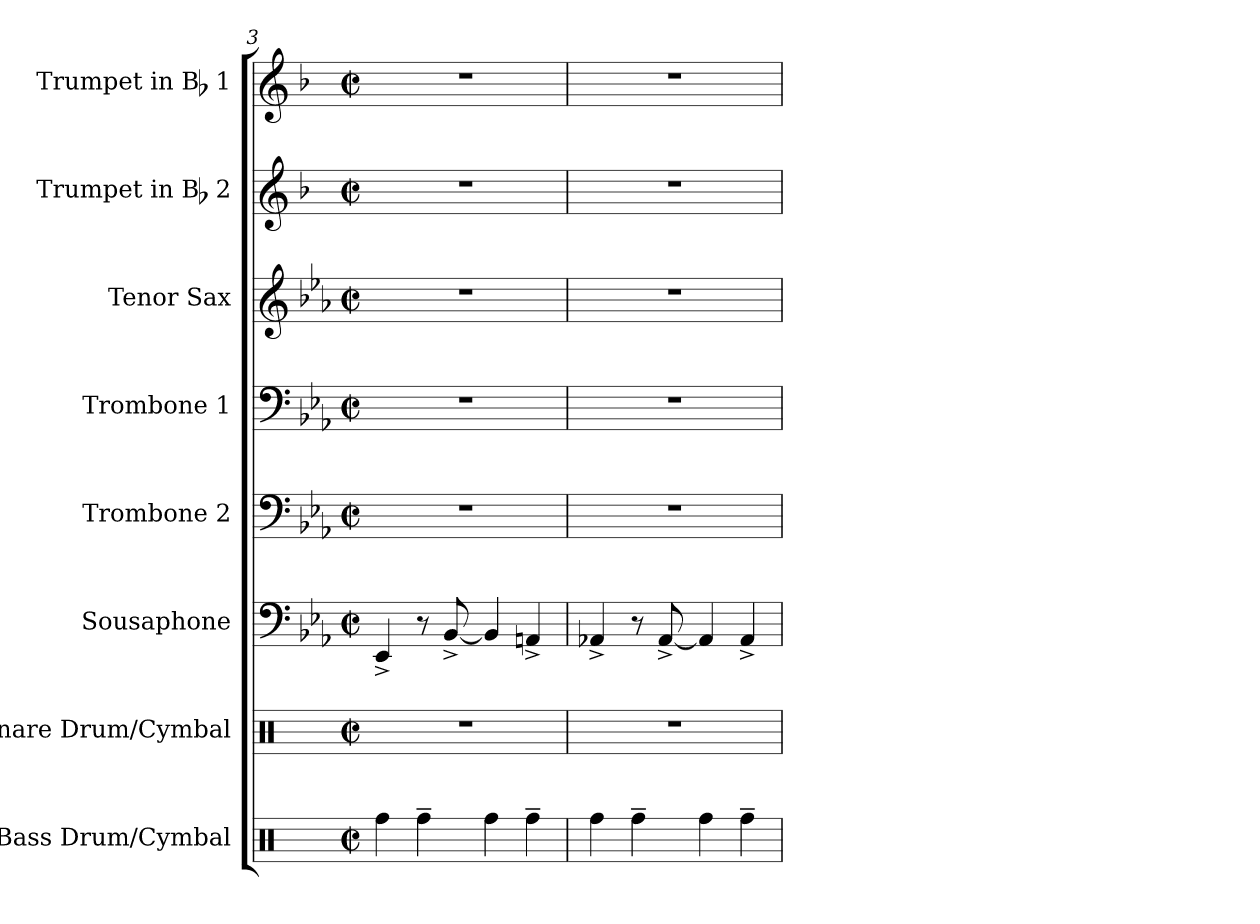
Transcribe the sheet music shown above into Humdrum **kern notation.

**kern	**kern	**kern	**kern	**kern	**kern	**kern	**kern
*part8	*part7	*part6	*part5	*part4	*part3	*part2	*part1
*staff8	*staff7	*staff6	*staff5	*staff4	*staff3	*staff2	*staff1
*I"Bass Drum/Cymbal	*I"Snare Drum/Cymbal	*I"Sousaphone	*I"Trombone 2	*I"Trombone 1	*I"Tenor Sax	*I"Trumpet in Bb 2	*I"Trumpet in Bb 1
*I'B.D./Cym	*I'S.D./Cym	*	*I'Tbn. 2	*I'Tbn. 1	*I'T. Sx.	*	*
*clefX	*clefX	*clefF4	*clefF4	*clefF4	*clefG2	*clefG2	*clefG2
*	*	*	*	*	*ITrd8c14	*ITrd1c2	*ITrd1c2
*k[]	*k[]	*k[b-e-a-]	*k[b-e-a-]	*k[b-e-a-]	*k[b-e-a-]	*k[b-e-a-]	*k[b-e-a-]
*C:	*C:	*E-:	*E-:	*E-:	*E-:	*E-:	*E-:
*M2/2	*M2/2	*M2/2	*M2/2	*M2/2	*M2/2	*M2/2	*M2/2
*met(c|)	*met(c|)	*met(c|)	*met(c|)	*met(c|)	*met(c|)	*met(c|)	*met(c|)
=3	=3	=3	=3	=3	=3	=3	=3
4Rffi\	1r	4EE-^i/	1r	1r	1r	1r	1r
4Rff~i\	.	8r	.	.	.	.	.
.	.	[<8BB-^i/	.	.	.	.	.
4Rffi\	.	4BB-i/]	.	.	.	.	.
4Rff~i\	.	4AAn^i/	.	.	.	.	.
=4	=4	=4	=4	=4	=4	=4	=4
4Rffi\	1r	4AA-X^i/	1r	1r	1r	1r	1r
4Rff~i\	.	8r	.	.	.	.	.
.	.	[<8AA-^i/	.	.	.	.	.
4Rffi\	.	4AA-i/]	.	.	.	.	.
4Rff~i\	.	4AA-^i/	.	.	.	.	.
=	=	=	=	=	=	=	=
*-	*-	*-	*-	*-	*-	*-	*-
